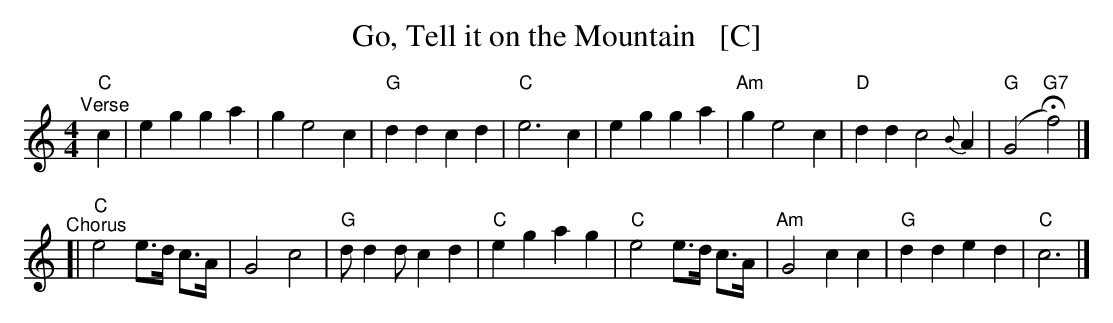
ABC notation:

X:1
T: Go, Tell it on the Mountain   [C]
M: 4/4
L: 1/4
K: C
"^Verse"[|]\
"C"c |\
e g g a | g e2 c | "G"d d c d | "C"e3 c |\
e g g a | "Am"g e2 c | "D"d d c2{B} A | ("G"G2 "G7"Hf2) |]
"^Chorus"[|\
"C"e2 e/>d/ c/>A/ | G2 c2 | "G"d/ d d/ c d | "C"e g a g |\
"C"e2 e/>d/ c/>A/ | "Am"G2 c c | "G"d d e d | "C"c3 |]
